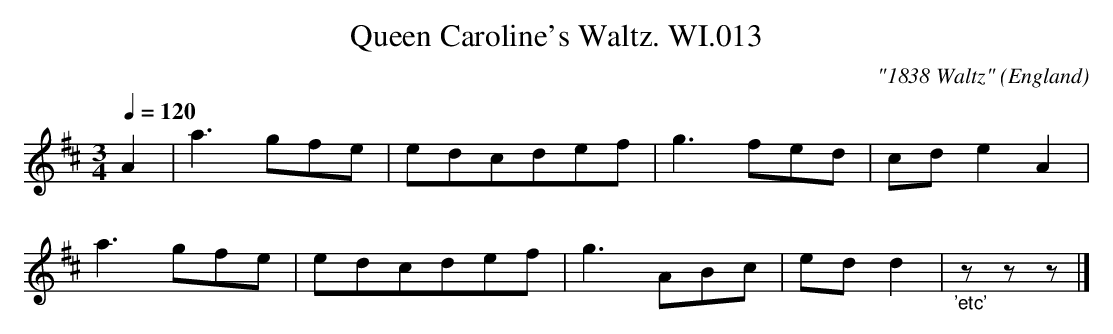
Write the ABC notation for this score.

X:1
T:Queen Caroline's Waltz. WI.013
C:"1838 Waltz"
L:1/8
M:3/4
O:England
Q:1/4=120
K:D
A2|a3 gfe|edcdef|g3 fed|cde2A2|!
a3 gfe|edcdef|g3ABc|edd2|"_'etc'"zzz|]
